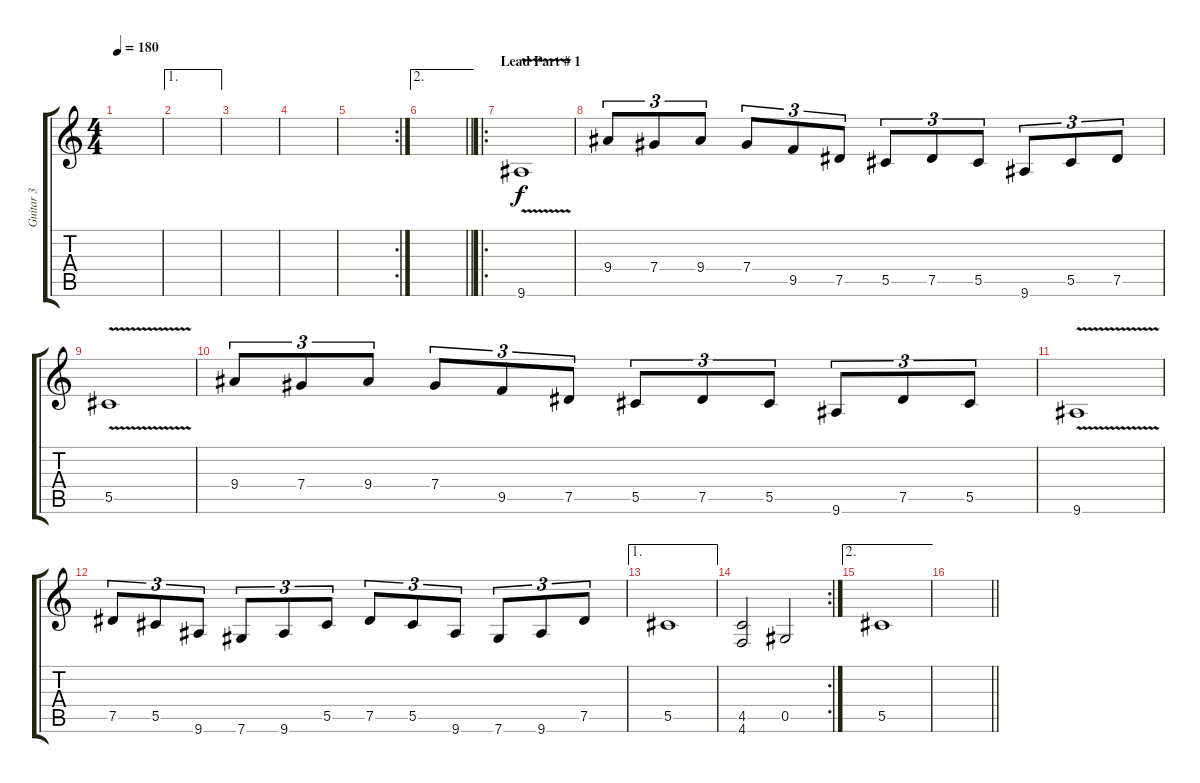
\track ("Guitar 3" "Guitar 3") {instrument overdrivenguitar}
\staff {score tabs}
\tuning (Eb4 Bb3 Gb3 Db3 Ab2 Db2) {hide}
\ts (4 4)
\tempo 180
\clef g2
\ks c
|
\ae 1
|
|
|
\rc 2
|
\ae 2
\barLineRight lightlight
|
\ro
\section ("" "Lead Part # 1")
9.6{v}.1 |
9.4.8{tu (3 2)} 7.4.8{tu (3 2)} 9.4.8{tu (3 2)} 7.4.8{tu (3 2)} 9.5.8{tu (3 2)} 7.5.8{tu (3 2)} 5.5.8{tu (3 2)} 7.5.8{tu (3 2)} 5.5.8{tu (3 2)} 9.6.8{tu (3 2)} 5.5.8{tu (3 2)} 7.5.8{tu (3 2)} |
5.5{v}.1 |
9.4.8{tu (3 2)} 7.4.8{tu (3 2)} 9.4.8{tu (3 2)} 7.4.8{tu (3 2)} 9.5.8{tu (3 2)} 7.5.8{tu (3 2)} 5.5.8{tu (3 2)} 7.5.8{tu (3 2)} 5.5.8{tu (3 2)} 9.6.8{tu (3 2)} 7.5.8{tu (3 2)} 5.5.8{tu (3 2)} |
9.6{v}.1 |
7.5.8{tu (3 2)} 5.5.8{tu (3 2)} 9.6.8{tu (3 2)} 7.6.8{tu (3 2)} 9.6.8{tu (3 2)} 5.5.8{tu (3 2)} 7.5.8{tu (3 2)} 5.5.8{tu (3 2)} 9.6.8{tu (3 2)} 7.6.8{tu (3 2)} 9.6.8{tu (3 2)} 7.5.8{tu (3 2)} |
\ae 1
5.5.1 |
\rc 2
(4.5 4.6).2 0.5.2 |
\ae 2
5.5.1 |
\barLineRight lightlight
